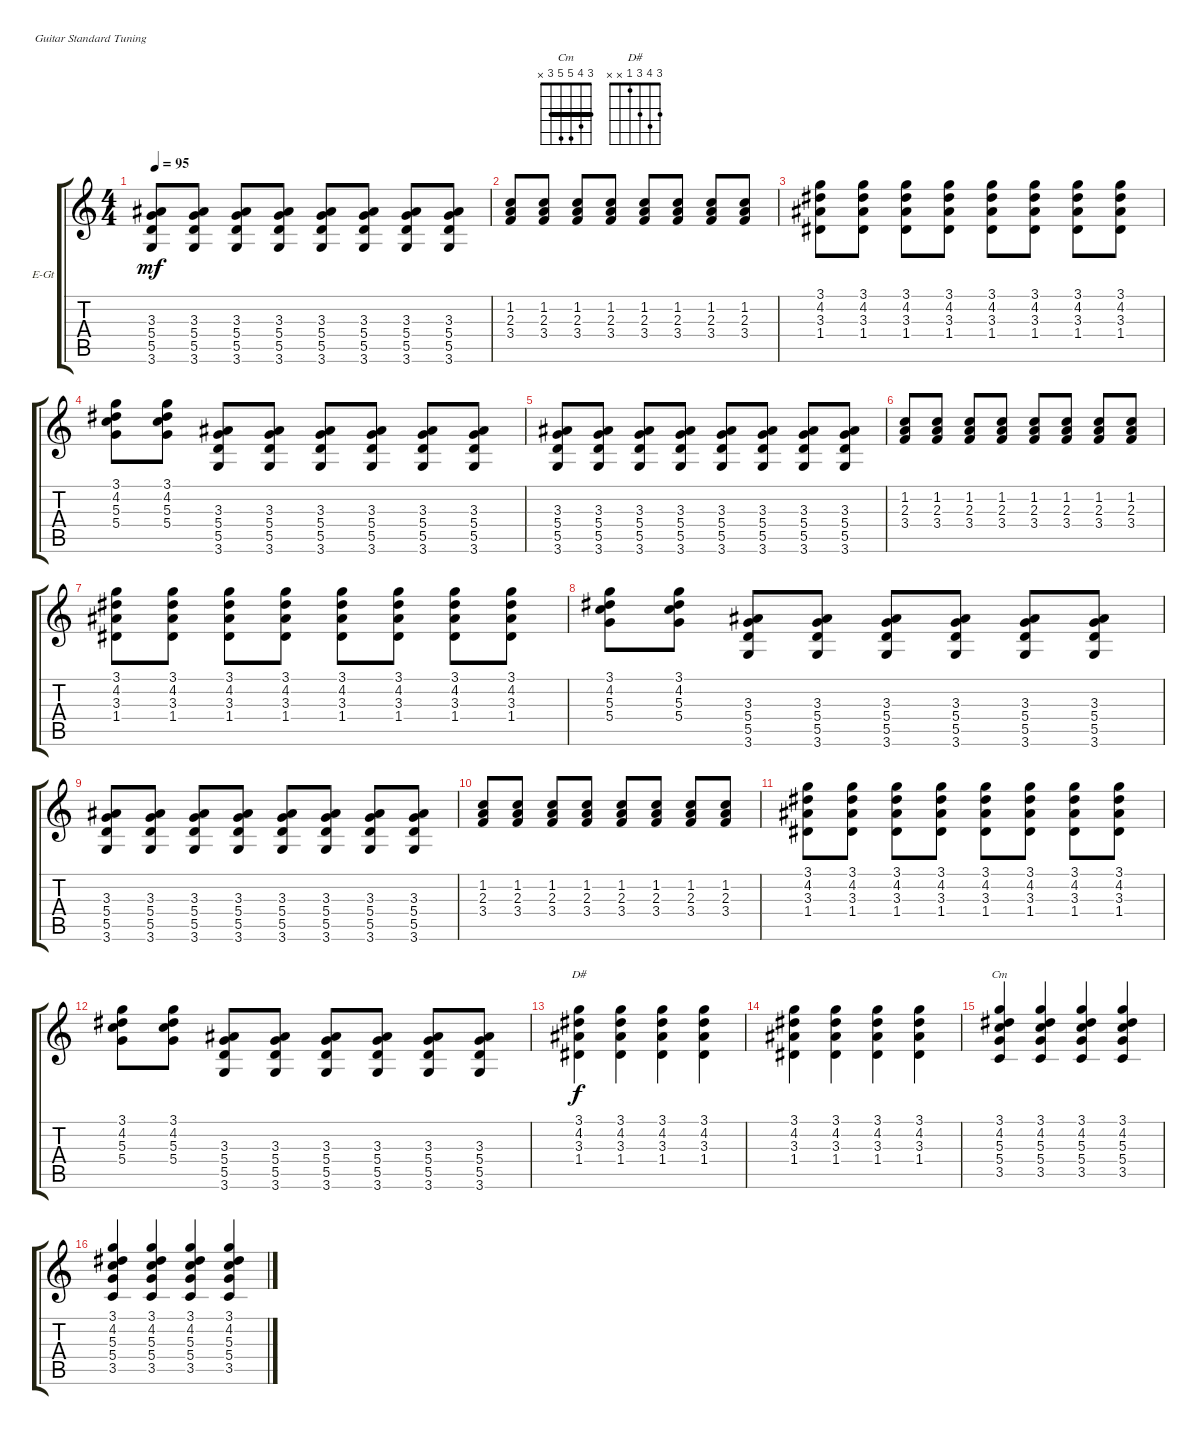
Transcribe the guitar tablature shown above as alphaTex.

\defaultSystemsLayout 4
\bracketExtendMode groupsimilarinstruments
\firstSystemTrackNameOrientation horizontal
\otherSystemsTrackNameOrientation horizontal
\track ("Electric Guitar" "E-Gt") {instrument electricguitarclean}
\staff {score tabs}
\tuning (E4 B3 G3 D3 A2 E2)
\chord ("Cm" 3 4 5 5 3 x) {barre 3}
\chord ("D#" 3 4 3 1 x x)
\ts (4 4)
\tempo 95
\clef g2
\ks c
(3.6 5.5 5.4 3.3).8{dy mf} (3.6 5.5 5.4 3.3).8 (3.6 5.5 5.4 3.3).8 (3.6 5.5 5.4 3.3).8 (3.6 5.5 5.4 3.3).8 (3.6 5.5 5.4 3.3).8 (3.6 5.5 5.4 3.3).8 (3.6 5.5 5.4 3.3).8 |
(3.4 2.3 1.2).8 (3.4 2.3 1.2).8 (3.4 2.3 1.2).8 (3.4 2.3 1.2).8 (3.4 2.3 1.2).8 (3.4 2.3 1.2).8 (3.4 2.3 1.2).8 (3.4 2.3 1.2).8 |
(1.4 3.3 4.2 3.1).8 (1.4 3.3 4.2 3.1).8 (1.4 3.3 4.2 3.1).8 (1.4 3.3 4.2 3.1).8 (1.4 3.3 4.2 3.1).8 (1.4 3.3 4.2 3.1).8 (1.4 3.3 4.2 3.1).8 (1.4 3.3 4.2 3.1).8 |
(5.4 5.3 4.2 3.1).8 (5.4 5.3 4.2 3.1).8 (3.6 5.5 5.4 3.3).8 (3.6 5.5 5.4 3.3).8 (3.6 5.5 5.4 3.3).8 (3.6 5.5 5.4 3.3).8 (3.6 5.5 5.4 3.3).8 (3.6 5.5 5.4 3.3).8 |
(3.6 5.5 5.4 3.3).8 (3.6 5.5 5.4 3.3).8 (3.6 5.5 5.4 3.3).8 (3.6 5.5 5.4 3.3).8 (3.6 5.5 5.4 3.3).8 (3.6 5.5 5.4 3.3).8 (3.6 5.5 5.4 3.3).8 (3.6 5.5 5.4 3.3).8 |
(3.4 2.3 1.2).8 (3.4 2.3 1.2).8 (3.4 2.3 1.2).8 (3.4 2.3 1.2).8 (3.4 2.3 1.2).8 (3.4 2.3 1.2).8 (3.4 2.3 1.2).8 (3.4 2.3 1.2).8 |
(1.4 3.3 4.2 3.1).8 (1.4 3.3 4.2 3.1).8 (1.4 3.3 4.2 3.1).8 (1.4 3.3 4.2 3.1).8 (1.4 3.3 4.2 3.1).8 (1.4 3.3 4.2 3.1).8 (1.4 3.3 4.2 3.1).8 (1.4 3.3 4.2 3.1).8 |
(5.4 5.3 4.2 3.1).8 (5.4 5.3 4.2 3.1).8 (3.6 5.5 5.4 3.3).8 (3.6 5.5 5.4 3.3).8 (3.6 5.5 5.4 3.3).8 (3.6 5.5 5.4 3.3).8 (3.6 5.5 5.4 3.3).8 (3.6 5.5 5.4 3.3).8 |
(3.6 5.5 5.4 3.3).8 (3.6 5.5 5.4 3.3).8 (3.6 5.5 5.4 3.3).8 (3.6 5.5 5.4 3.3).8 (3.6 5.5 5.4 3.3).8 (3.6 5.5 5.4 3.3).8 (3.6 5.5 5.4 3.3).8 (3.6 5.5 5.4 3.3).8 |
(3.4 2.3 1.2).8 (3.4 2.3 1.2).8 (3.4 2.3 1.2).8 (3.4 2.3 1.2).8 (3.4 2.3 1.2).8 (3.4 2.3 1.2).8 (3.4 2.3 1.2).8 (3.4 2.3 1.2).8 |
(1.4 3.3 4.2 3.1).8 (1.4 3.3 4.2 3.1).8 (1.4 3.3 4.2 3.1).8 (1.4 3.3 4.2 3.1).8 (1.4 3.3 4.2 3.1).8 (1.4 3.3 4.2 3.1).8 (1.4 3.3 4.2 3.1).8 (1.4 3.3 4.2 3.1).8 |
(5.4 5.3 4.2 3.1).8 (5.4 5.3 4.2 3.1).8 (3.6 5.5 5.4 3.3).8 (3.6 5.5 5.4 3.3).8 (3.6 5.5 5.4 3.3).8 (3.6 5.5 5.4 3.3).8 (3.6 5.5 5.4 3.3).8 (3.6 5.5 5.4 3.3).8 |
(1.4 3.3 4.2 3.1).4{ch "D#" dy f} (1.4 3.3 4.2 3.1).4 (1.4 3.3 4.2 3.1).4 (1.4 3.3 4.2 3.1).4 |
(1.4 3.3 4.2 3.1).4 (1.4 3.3 4.2 3.1).4 (1.4 3.3 4.2 3.1).4 (1.4 3.3 4.2 3.1).4 |
(3.5 5.4 5.3 4.2 3.1).4{ch "Cm"} (3.5 5.4 5.3 4.2 3.1).4 (3.5 5.4 5.3 4.2 3.1).4 (3.5 5.4 5.3 4.2 3.1).4 |
(3.5 5.4 5.3 4.2 3.1).4 (3.5 5.4 5.3 4.2 3.1).4 (3.5 5.4 5.3 4.2 3.1).4 (3.5 5.4 5.3 4.2 3.1).4
